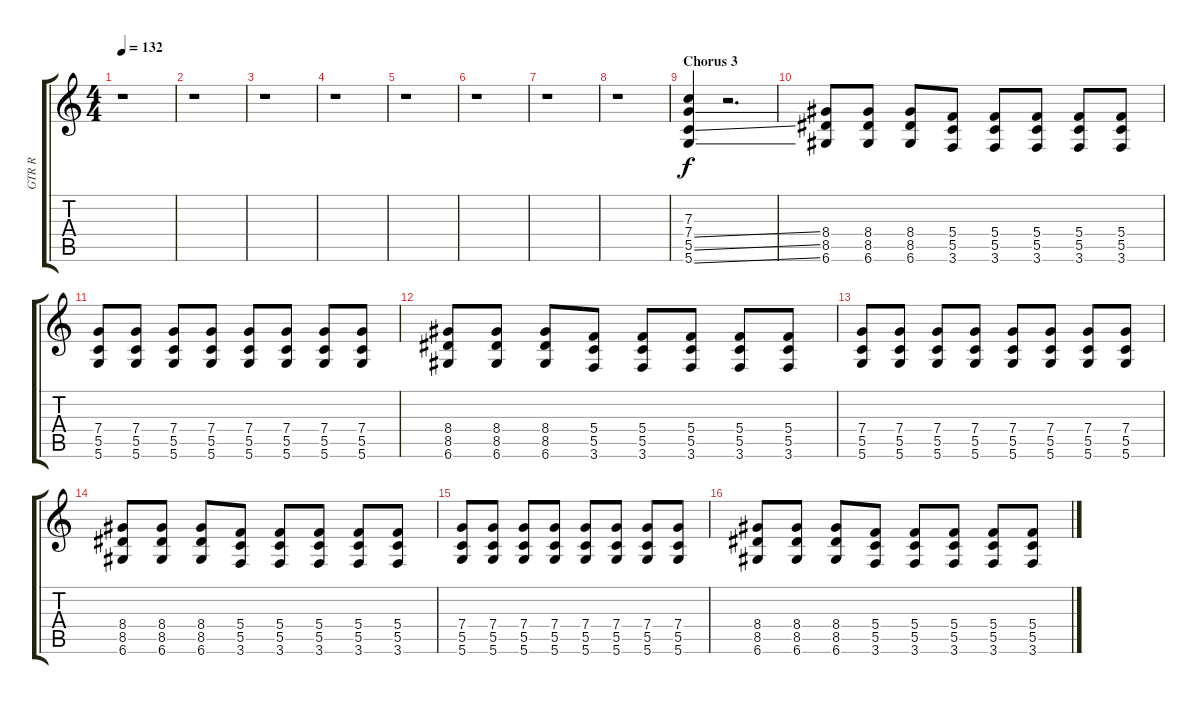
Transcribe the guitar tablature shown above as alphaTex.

\track ("GTR R" "GTR R") {instrument overdrivenguitar}
\staff {score tabs}
\tuning (D4 A3 F3 C3 G2 D2) {hide}
\ts (4 4)
\tempo 132
\clef g2
\ks c
r.1{dy f} |
r.1 |
r.1 |
r.1 |
r.1 |
r.1 |
r.1 |
r.1 |
\section ("" "Chorus 3")
(7.3 7.4{ss} 5.5{ss} 5.6{ss}).4{volume 13} r.2{d} |
(8.4 8.5 6.6).8 (8.4 8.5 6.6).8 (8.4 8.5 6.6).8 (5.4 5.5 3.6).8 (5.4 5.5 3.6).8 (5.4 5.5 3.6).8 (5.4 5.5 3.6).8 (5.4 5.5 3.6).8 |
(7.4 5.5 5.6).8 (7.4 5.5 5.6).8 (7.4 5.5 5.6).8 (7.4 5.5 5.6).8 (7.4 5.5 5.6).8 (7.4 5.5 5.6).8 (7.4 5.5 5.6).8 (7.4 5.5 5.6).8 |
(8.4 8.5 6.6).8 (8.4 8.5 6.6).8 (8.4 8.5 6.6).8 (5.4 5.5 3.6).8 (5.4 5.5 3.6).8 (5.4 5.5 3.6).8 (5.4 5.5 3.6).8 (5.4 5.5 3.6).8 |
(7.4 5.5 5.6).8 (7.4 5.5 5.6).8 (7.4 5.5 5.6).8 (7.4 5.5 5.6).8 (7.4 5.5 5.6).8 (7.4 5.5 5.6).8 (7.4 5.5 5.6).8 (7.4 5.5 5.6).8 |
(8.4 8.5 6.6).8 (8.4 8.5 6.6).8 (8.4 8.5 6.6).8 (5.4 5.5 3.6).8 (5.4 5.5 3.6).8 (5.4 5.5 3.6).8 (5.4 5.5 3.6).8 (5.4 5.5 3.6).8 |
(7.4 5.5 5.6).8 (7.4 5.5 5.6).8 (7.4 5.5 5.6).8 (7.4 5.5 5.6).8 (7.4 5.5 5.6).8 (7.4 5.5 5.6).8 (7.4 5.5 5.6).8 (7.4 5.5 5.6).8 |
(8.4 8.5 6.6).8 (8.4 8.5 6.6).8 (8.4 8.5 6.6).8 (5.4 5.5 3.6).8 (5.4 5.5 3.6).8 (5.4 5.5 3.6).8 (5.4 5.5 3.6).8 (5.4 5.5 3.6).8
